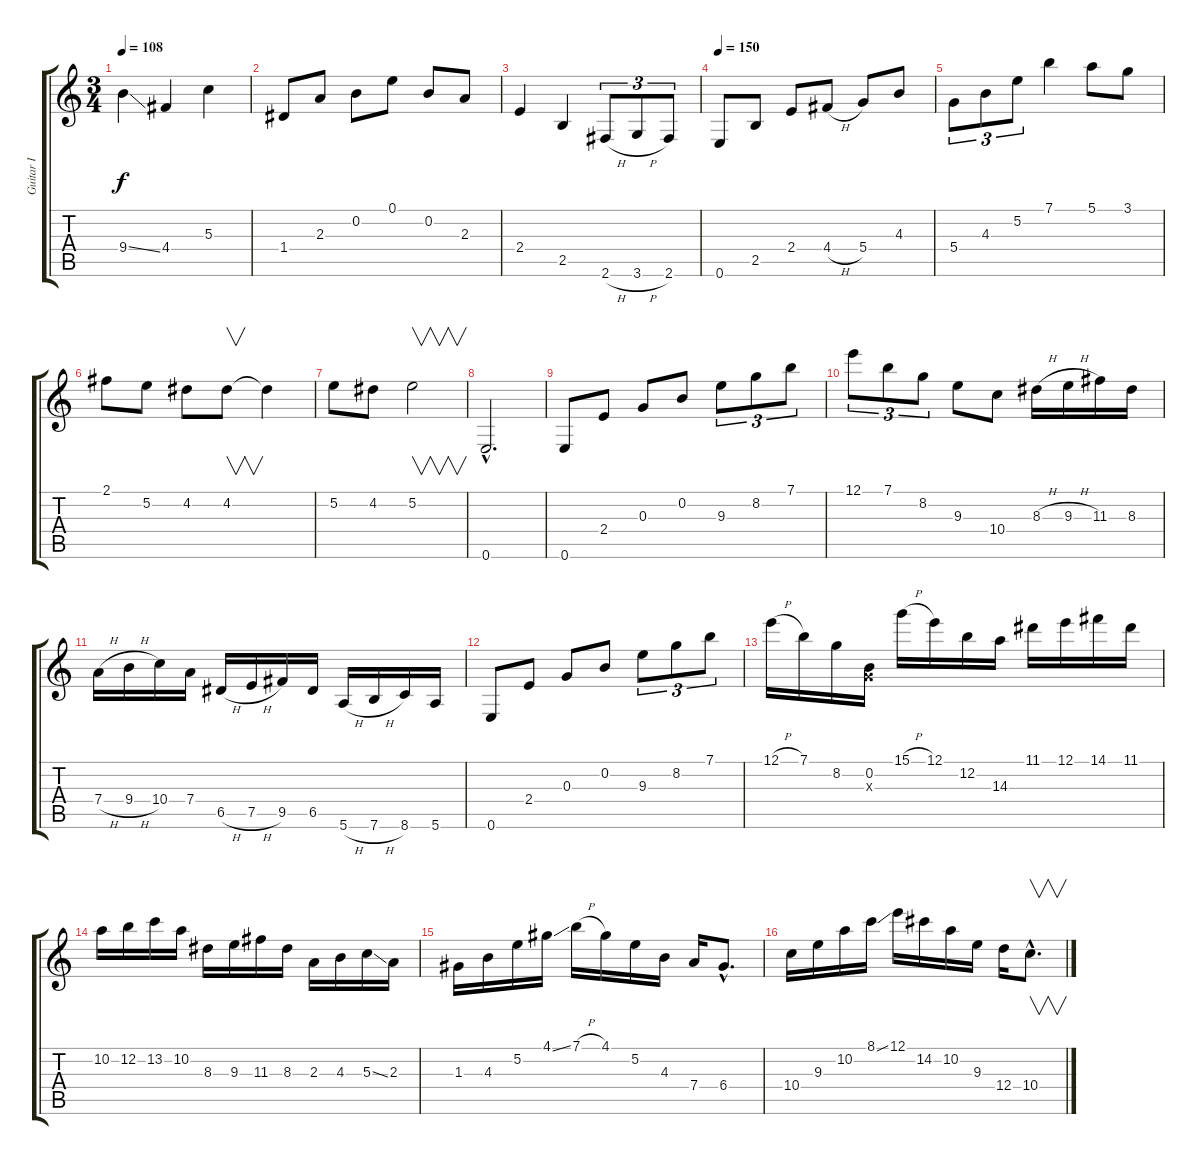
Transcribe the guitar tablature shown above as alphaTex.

\track ("Guitar I" "Guitar I") {instrument acousticguitarnylon}
\staff {score tabs}
\tuning (E4 B3 G3 D3 A2 E2) {hide}
\ts (3 4)
\tempo 108
\clef g2
\ks c
9.4{ss}.4{dy f} 4.4.4 5.3.4 |
1.4.8 2.3.8 0.2.8 0.1.8 0.2.8 2.3.8 |
2.4.4 2.5.4 2.6{h}.8{tu (3 2)} 3.6{h}.8{tu (3 2)} 2.6.8{tu (3 2)} |
\tempo 150
0.6.8 2.5.8 2.4.8 4.4{h}.8 5.4.8 4.3.8 |
5.4.8{tu (3 2)} 4.3.8{tu (3 2)} 5.2.8{tu (3 2)} 7.1.4 5.1.8 3.1.8 |
2.1.8 5.2.8 4.2.8 4.2.8{v} 4.2{t}.4 |
5.2.8 4.2.8 5.2.2{v} |
0.6{hac}.2{d} |
0.6.8 2.4.8 0.3.8 0.2.8 9.3.8{tu (3 2)} 8.2.8{tu (3 2)} 7.1.8{tu (3 2)} |
12.1.8{tu (3 2)} 7.1.8{tu (3 2)} 8.2.8{tu (3 2)} 9.3.8 10.4.8 8.3{h}.16 9.3{h}.16 11.3.16 8.3.16 |
7.4{h}.16 9.4{h}.16 10.4.16 7.4.16 6.5{h}.16 7.5{h}.16 9.5.16 6.5.16 5.6{h}.16 7.6{h}.16 8.6.16 5.6.16 |
0.6.8 2.4.8 0.3.8 0.2.8 9.3.8{tu (3 2)} 8.2.8{tu (3 2)} 7.1.8{tu (3 2)} |
12.1{h}.16 7.1.16 8.2.16 (0.2 0.3{x}).16 15.1{h}.16 12.1.16 12.2.16 14.3.16 11.1.16 12.1.16 14.1.16 11.1.16 |
10.2.16 12.2.16 13.2.16 10.2.16 8.3.16 9.3.16 11.3.16 8.3.16 2.3.16 4.3.16 5.3{ss}.16 2.3.16 |
1.3.16 4.3.16 5.2.16 4.1{ss}.16 7.1{h}.16 4.1.16 5.2.16 4.3.16 7.4.16 6.4{hac}.8{d} |
10.4.16 9.3.16 10.2.16 8.1{ss}.16 12.1.16 14.2.16 10.2.16 9.3.16 12.4.16 10.4{hac}.8{v d}
